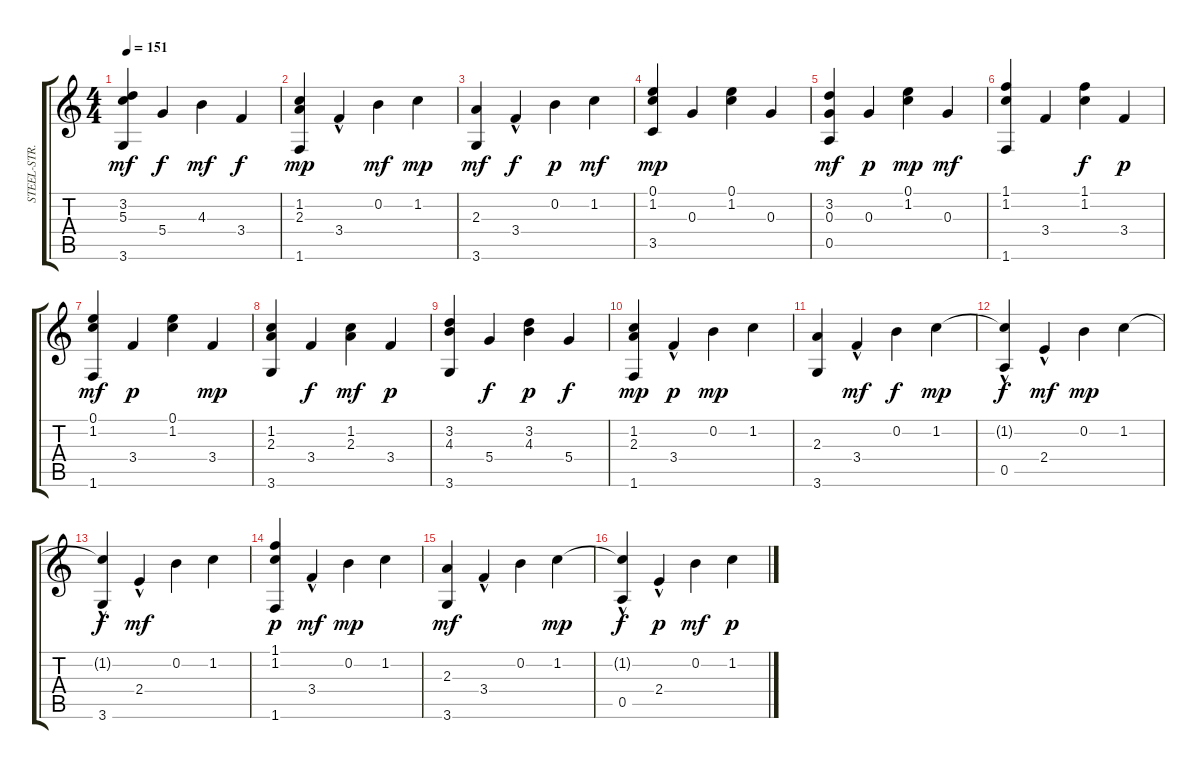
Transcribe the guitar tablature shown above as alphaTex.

\track ("STEEL-STR.GT.       " "STEEL-STR.") {instrument acousticguitarnylon}
\staff {score tabs}
\tuning (E4 B3 G3 D3 A2 E2) {hide}
\ts (4 4)
\tempo 151
\clef g2
\ks c
(3.2 5.3 3.6).4{dy mf} 5.4.4{dy f} 4.3.4{dy mf} 3.4.4{dy f} |
(1.2 2.3 1.6).4{dy mp} 3.4{hac}.4 0.2.4{dy mf} 1.2.4{dy mp} |
(2.3 3.6).4{dy mf} 3.4{hac}.4{dy f} 0.2.4{dy p} 1.2.4{dy mf} |
(0.1 1.2 3.5).4{dy mp} 0.3.4 (0.1 1.2).4 0.3.4 |
(3.2 0.3 0.5).4{dy mf} 0.3.4{dy p} (0.1 1.2).4{dy mp} 0.3.4{dy mf} |
(1.1 1.2 1.6).4 3.4.4 (1.1 1.2).4{dy f} 3.4.4{dy p} |
(0.1 1.2 1.6).4{dy mf} 3.4.4{dy p} (0.1 1.2).4 3.4.4{dy mp} |
(1.2 2.3 3.6).4 3.4.4{dy f} (1.2 2.3).4{dy mf} 3.4.4{dy p} |
(3.2 4.3 3.6).4 5.4.4{dy f} (3.2 4.3).4{dy p} 5.4.4{dy f} |
(1.2 2.3 1.6).4{dy mp} 3.4{hac}.4{dy p} 0.2.4{dy mp} 1.2.4 |
(2.3 3.6).4 3.4{hac}.4{dy mf} 0.2.4{dy f} 1.2.4{dy mp} |
(1.2{hac t} 0.5).4{dy f} 2.4{hac}.4{dy mf} 0.2.4{dy mp} 1.2.4 |
(1.2{hac t} 3.6).4{dy f} 2.4{hac}.4{dy mf} 0.2.4 1.2.4 |
(1.1 1.2 1.6).4{dy p} 3.4{hac}.4{dy mf} 0.2.4{dy mp} 1.2.4 |
(2.3 3.6).4{dy mf} 3.4{hac}.4 0.2.4 1.2.4{dy mp} |
(1.2{hac t} 0.5).4{dy f} 2.4{hac}.4{dy p} 0.2.4{dy mf} 1.2.4{dy p}
